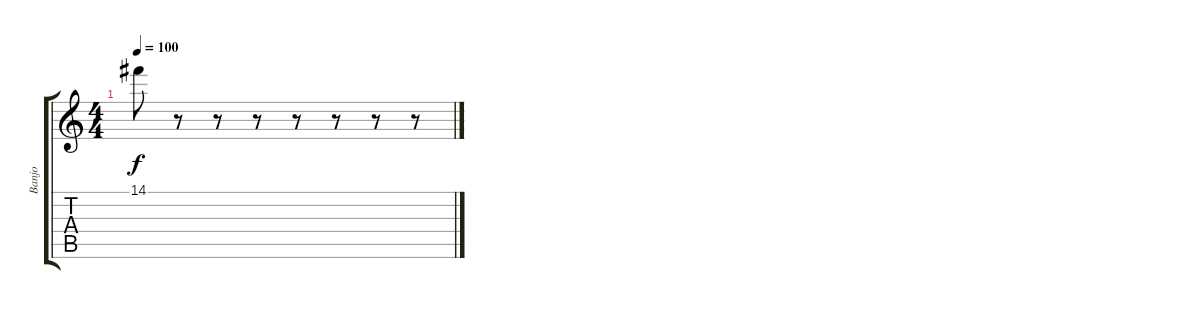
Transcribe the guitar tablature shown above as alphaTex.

\track ("Banjo" "Banjo") {instrument banjo}
\staff {score tabs}
\tuning (E4 B3 G3 D3 A2 E2) {hide}
\displaytranspose 12
\ts (4 4)
\tempo 100
\clef g2
\ks c
14.1.8{dy f} r.8 r.8 r.8 r.8 r.8 r.8 r.8
